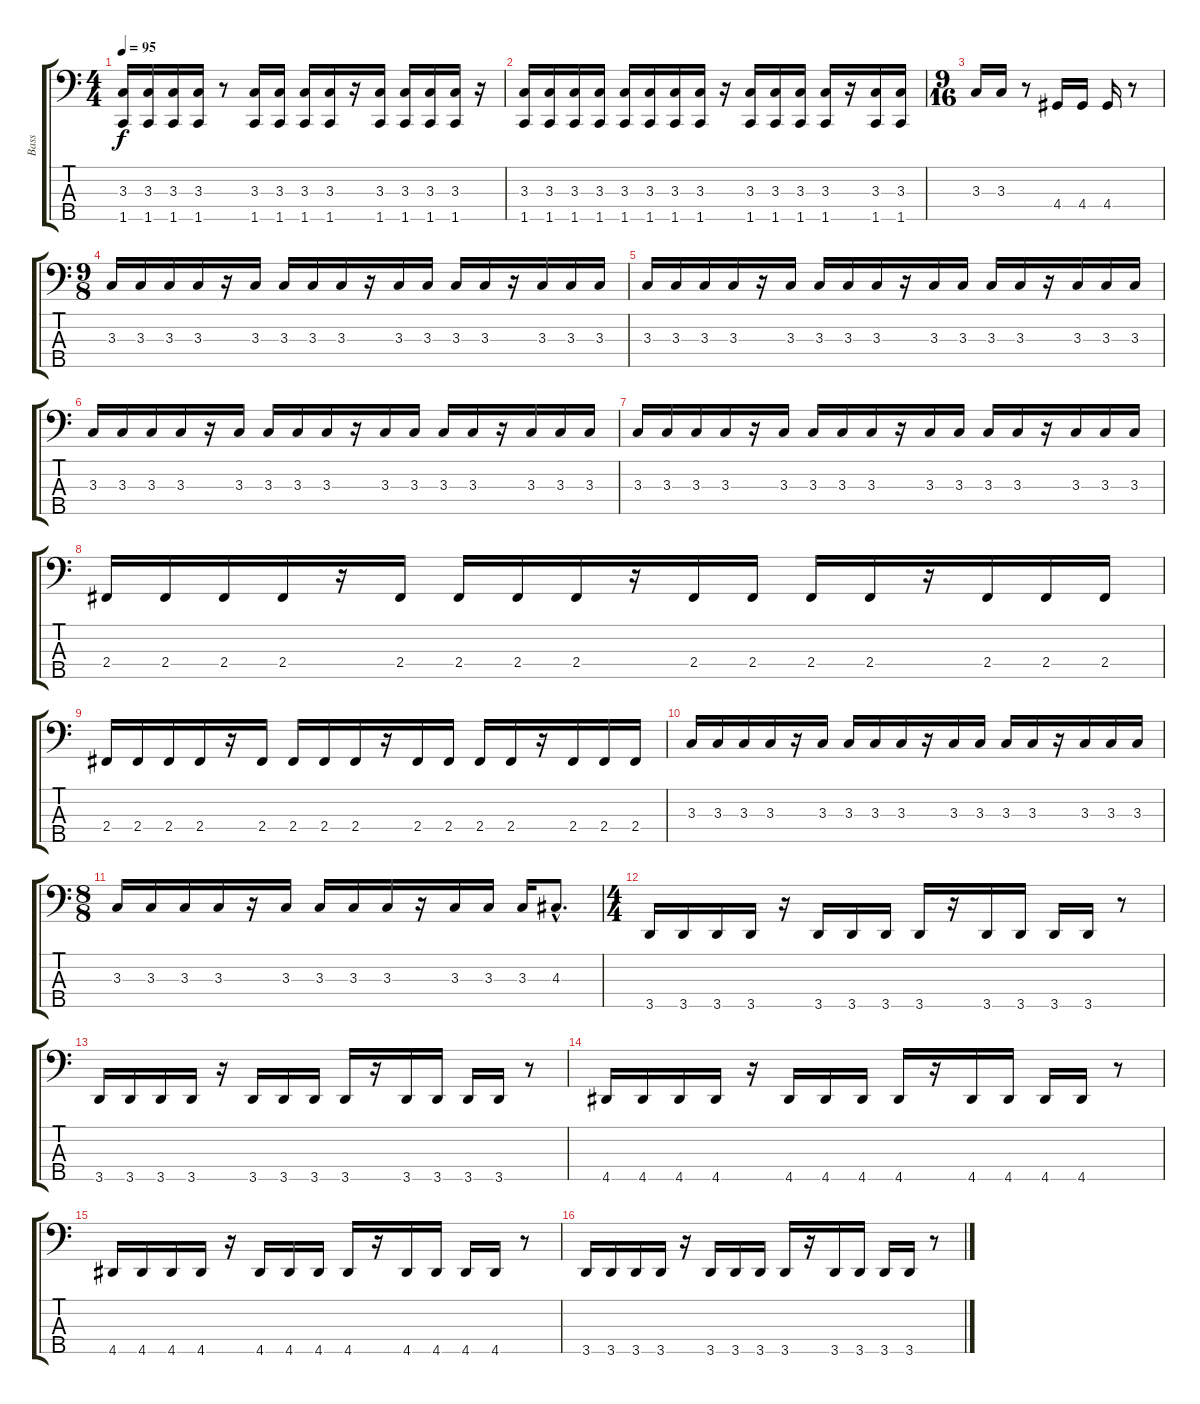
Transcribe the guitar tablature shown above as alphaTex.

\track ("Bass" "Bass") {instrument electricbasspick}
\staff {score tabs}
\tuning (G2 D2 A1 E1 B0) {hide}
\ts (4 4)
\tempo 95
\clef f4
\ks c
(3.3 1.5).16{dy f instrument electricbasspick} (3.3 1.5).16 (3.3 1.5).16 (3.3 1.5).16 r.8 (3.3 1.5).16 (3.3 1.5).16 (3.3 1.5).16 (3.3 1.5).16 r.16 (3.3 1.5).16 (3.3 1.5).16 (3.3 1.5).16 (3.3 1.5).16 r.16 |
(3.3 1.5).16 (3.3 1.5).16 (3.3 1.5).16 (3.3 1.5).16 (3.3 1.5).16 (3.3 1.5).16 (3.3 1.5).16 (3.3 1.5).16 r.16 (3.3 1.5).16 (3.3 1.5).16 (3.3 1.5).16 (3.3 1.5).16 r.16 (3.3 1.5).16 (3.3 1.5).16 |
\ts (9 16)
3.3.16 3.3.16 r.8 4.4.16 4.4.16 4.4.16 r.8 |
\ts (9 8)
3.3.16 3.3.16 3.3.16 3.3.16 r.16 3.3.16 3.3.16 3.3.16 3.3.16 r.16 3.3.16 3.3.16 3.3.16 3.3.16 r.16 3.3.16 3.3.16 3.3.16 |
3.3.16 3.3.16 3.3.16 3.3.16 r.16 3.3.16 3.3.16 3.3.16 3.3.16 r.16 3.3.16 3.3.16 3.3.16 3.3.16 r.16 3.3.16 3.3.16 3.3.16 |
3.3.16 3.3.16 3.3.16 3.3.16 r.16 3.3.16 3.3.16 3.3.16 3.3.16 r.16 3.3.16 3.3.16 3.3.16 3.3.16 r.16 3.3.16 3.3.16 3.3.16 |
3.3.16 3.3.16 3.3.16 3.3.16 r.16 3.3.16 3.3.16 3.3.16 3.3.16 r.16 3.3.16 3.3.16 3.3.16 3.3.16 r.16 3.3.16 3.3.16 3.3.16 |
2.4.16 2.4.16 2.4.16 2.4.16 r.16 2.4.16 2.4.16 2.4.16 2.4.16 r.16 2.4.16 2.4.16 2.4.16 2.4.16 r.16 2.4.16 2.4.16 2.4.16 |
2.4.16 2.4.16 2.4.16 2.4.16 r.16 2.4.16 2.4.16 2.4.16 2.4.16 r.16 2.4.16 2.4.16 2.4.16 2.4.16 r.16 2.4.16 2.4.16 2.4.16 |
3.3.16 3.3.16 3.3.16 3.3.16 r.16 3.3.16 3.3.16 3.3.16 3.3.16 r.16 3.3.16 3.3.16 3.3.16 3.3.16 r.16 3.3.16 3.3.16 3.3.16 |
\ts (8 8)
3.3.16 3.3.16 3.3.16 3.3.16 r.16 3.3.16 3.3.16 3.3.16 3.3.16 r.16 3.3.16 3.3.16 3.3.16 4.3{hac}.8{d} |
\ts (4 4)
3.5.16 3.5.16 3.5.16 3.5.16 r.16 3.5.16 3.5.16 3.5.16 3.5.16 r.16 3.5.16 3.5.16 3.5.16 3.5.16 r.8 |
3.5.16 3.5.16 3.5.16 3.5.16 r.16 3.5.16 3.5.16 3.5.16 3.5.16 r.16 3.5.16 3.5.16 3.5.16 3.5.16 r.8 |
4.5.16 4.5.16 4.5.16 4.5.16 r.16 4.5.16 4.5.16 4.5.16 4.5.16 r.16 4.5.16 4.5.16 4.5.16 4.5.16 r.8 |
4.5.16 4.5.16 4.5.16 4.5.16 r.16 4.5.16 4.5.16 4.5.16 4.5.16 r.16 4.5.16 4.5.16 4.5.16 4.5.16 r.8 |
3.5.16 3.5.16 3.5.16 3.5.16 r.16 3.5.16 3.5.16 3.5.16 3.5.16 r.16 3.5.16 3.5.16 3.5.16 3.5.16 r.8
